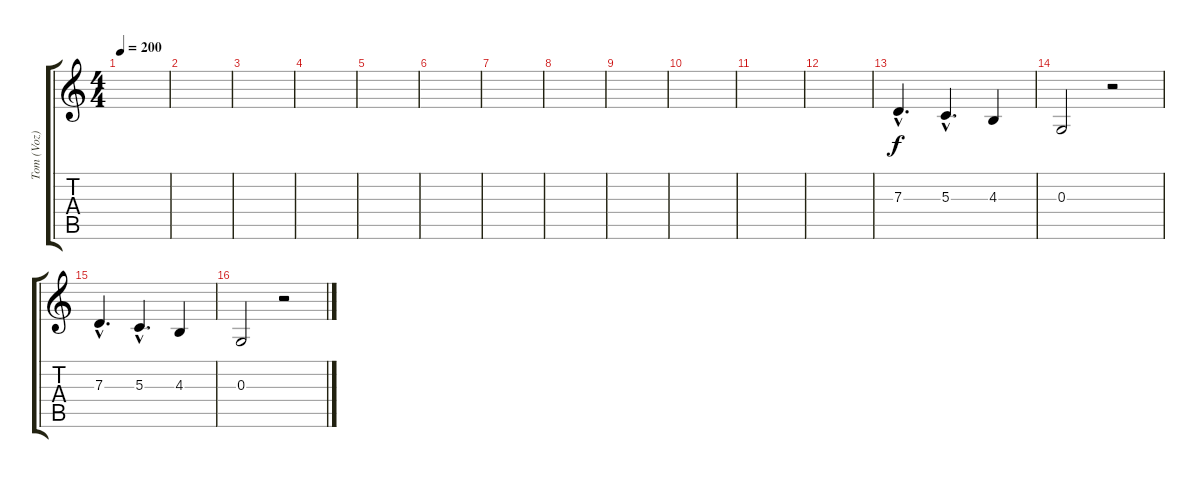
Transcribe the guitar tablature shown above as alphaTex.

\track ("Tom (Voz)" "Tom (Voz)") {instrument trumpet}
\staff {score tabs}
\tuning (E4 B3 G3 D3 A2 E2) {hide}
\ts (4 4)
\tempo 200
\clef g2
\ks c
|
|
|
|
|
|
|
|
|
|
|
|
7.3{hac}.4{d} 5.3{hac}.4{d} 4.3.4 |
0.3.2 r.2 |
7.3{hac}.4{d} 5.3{hac}.4{d} 4.3.4 |
0.3.2 r.2
